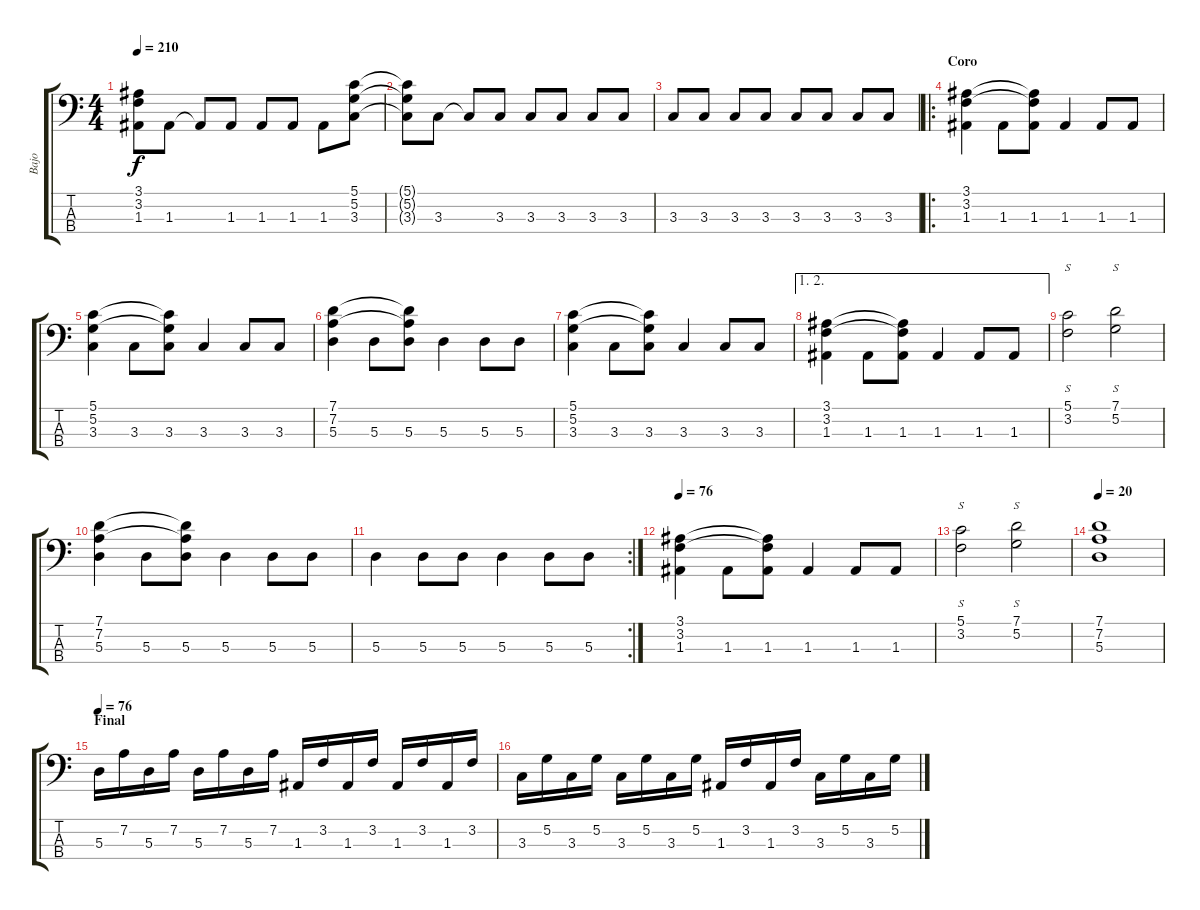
\track ("Bajo" "Bajo") {instrument electricbassfinger}
\staff {score tabs}
\tuning (G2 D2 A1 E1) {hide}
\ts (4 4)
\tempo 210
\clef f4
\ks c
(3.1{t} 3.2{t} 1.3{t}).8{dy f} 1.3.8 1.3{t}.8 1.3.8 1.3.8 1.3.8 1.3.8 (5.1 5.2 3.3).8 |
(5.1{t} 5.2{t} 3.3{t}).8 3.3.8 3.3{t}.8 3.3.8 3.3.8 3.3.8 3.3.8 3.3.8 |
3.3.8 3.3.8 3.3.8 3.3.8 3.3.8 3.3.8 3.3.8 3.3.8 |
\ro
\section ("" "Coro")
(3.1 3.2 1.3).4 1.3.8 (3.1{t} 3.2{t} 1.3).8 1.3.4 1.3.8 1.3.8 |
(5.1 5.2 3.3).4 3.3.8 (5.1{t} 5.2{t} 3.3).8 3.3.4 3.3.8 3.3.8 |
(7.1 7.2 5.3).4 5.3.8 (7.1{t} 7.2{t} 5.3).8 5.3.4 5.3.8 5.3.8 |
(5.1 5.2 3.3).4 3.3.8 (5.1{t} 5.2{t} 3.3).8 3.3.4 3.3.8 3.3.8 |
\ae (1 2)
(3.1 3.2 1.3).4 1.3.8 (3.1{t} 3.2{t} 1.3).8 1.3.4 1.3.8 1.3.8 |
(5.1 3.2).2{s instrument slapbass1} (7.1 5.2).2{s} |
(7.1 7.2 5.3).4{instrument electricbassfinger} 5.3.8 (7.1{t} 7.2{t} 5.3).8 5.3.4 5.3.8 5.3.8 |
\rc 2
5.3.4 5.3.8 5.3.8 5.3.4 5.3.8 5.3.8 |
\tempo 76
(3.1 3.2 1.3).4 1.3.8 (3.1{t} 3.2{t} 1.3).8 1.3.4 1.3.8 1.3.8 |
(5.1 3.2).2{s instrument slapbass1} (7.1 5.2).2{s} |
\tempo 20
(7.1 7.2 5.3).1{instrument electricbassfinger} |
\section ("" "Final")
\tempo 76
5.3.16 7.2.16 5.3.16 7.2.16 5.3.16 7.2.16 5.3.16 7.2.16 1.3.16 3.2.16 1.3.16 3.2.16 1.3.16 3.2.16 1.3.16 3.2.16 |
3.3.16 5.2.16 3.3.16 5.2.16 3.3.16 5.2.16 3.3.16 5.2.16 1.3.16 3.2.16 1.3.16 3.2.16 3.3.16 5.2.16 3.3.16 5.2.16
